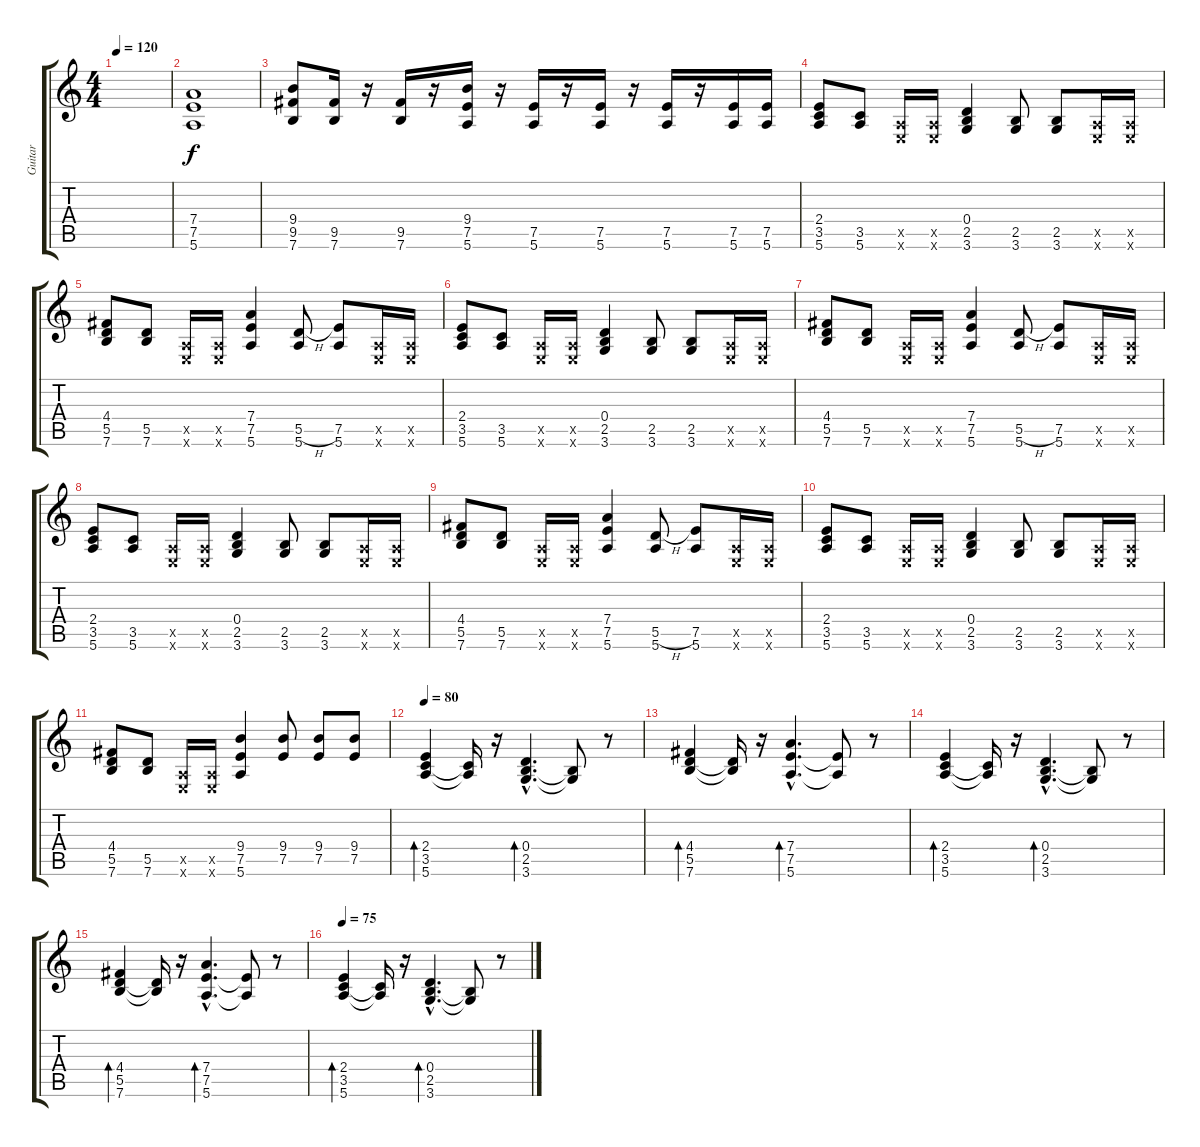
\track ("Guitar" "Guitar") {instrument distortionguitar}
\staff {score tabs}
\tuning (E4 B3 G3 D3 A2 E2) {hide}
\ts (4 4)
\tempo 120
\clef g2
\ks c
|
(7.4 7.5 5.6).1 |
(9.4 9.5 7.6).8 (9.5 7.6).16 r.16 (9.5 7.6).16 r.16 (9.4 7.5 5.6).16 r.16 (7.5 5.6).16 r.16 (7.5 5.6).16 r.16 (7.5 5.6).16 r.16 (7.5 5.6).16 (7.5 5.6).16 |
(2.4 3.5 5.6).8 (3.5 5.6).8 (0.5{x} 0.6{x}).16 (0.5{x} 0.6{x}).16 (0.4 2.5 3.6).4 (2.5 3.6).8 (2.5 3.6).8 (0.5{x} 0.6{x}).16 (0.5{x} 0.6{x}).16 |
(4.4 5.5 7.6).8 (5.5 7.6).8 (0.5{x} 0.6{x}).16 (0.5{x} 0.6{x}).16 (7.4 7.5 5.6).4 (5.5{h} 5.6).8 (7.5 5.6).8 (0.5{x} 0.6{x}).16 (0.5{x} 0.6{x}).16 |
(2.4 3.5 5.6).8 (3.5 5.6).8 (0.5{x} 0.6{x}).16 (0.5{x} 0.6{x}).16 (0.4 2.5 3.6).4 (2.5 3.6).8 (2.5 3.6).8 (0.5{x} 0.6{x}).16 (0.5{x} 0.6{x}).16 |
(4.4 5.5 7.6).8 (5.5 7.6).8 (0.5{x} 0.6{x}).16 (0.5{x} 0.6{x}).16 (7.4 7.5 5.6).4 (5.5{h} 5.6).8 (7.5 5.6).8 (0.5{x} 0.6{x}).16 (0.5{x} 0.6{x}).16 |
(2.4 3.5 5.6).8 (3.5 5.6).8 (0.5{x} 0.6{x}).16 (0.5{x} 0.6{x}).16 (0.4 2.5 3.6).4 (2.5 3.6).8 (2.5 3.6).8 (0.5{x} 0.6{x}).16 (0.5{x} 0.6{x}).16 |
(4.4 5.5 7.6).8 (5.5 7.6).8 (0.5{x} 0.6{x}).16 (0.5{x} 0.6{x}).16 (7.4 7.5 5.6).4 (5.5{h} 5.6).8 (7.5 5.6).8 (0.5{x} 0.6{x}).16 (0.5{x} 0.6{x}).16 |
(2.4 3.5 5.6).8 (3.5 5.6).8 (0.5{x} 0.6{x}).16 (0.5{x} 0.6{x}).16 (0.4 2.5 3.6).4 (2.5 3.6).8 (2.5 3.6).8 (0.5{x} 0.6{x}).16 (0.5{x} 0.6{x}).16 |
(4.4 5.5 7.6).8 (5.5 7.6).8 (0.5{x} 0.6{x}).16 (0.5{x} 0.6{x}).16 (9.4 7.5 5.6).4 (9.4 7.5).8 (9.4 7.5).8 (9.4 7.5).8 |
\tempo 80
(2.4 3.5 5.6).4{bd 240 instrument electricguitarjazz} (3.5{t} 5.6{t}).16 r.16 (0.4{hac} 2.5{hac} 3.6{hac}).4{d bd 240} (2.5{t} 3.6{t}).8 r.8 |
(4.4 5.5 7.6).4{bd 240} (5.5{t} 7.6{t}).16 r.16 (7.4{hac} 7.5{hac} 5.6{hac}).4{d bd 240} (7.5{t} 5.6{t}).8 r.8 |
(2.4 3.5 5.6).4{bd 240} (3.5{t} 5.6{t}).16 r.16 (0.4{hac} 2.5{hac} 3.6{hac}).4{d bd 240} (2.5{t} 3.6{t}).8 r.8 |
(4.4 5.5 7.6).4{bd 240} (5.5{t} 7.6{t}).16 r.16 (7.4{hac} 7.5{hac} 5.6{hac}).4{d bd 240} (7.5{t} 5.6{t}).8 r.8 |
\tempo 75
(2.4 3.5 5.6).4{bd 240} (3.5{t} 5.6{t}).16 r.16 (0.4{hac} 2.5{hac} 3.6{hac}).4{d bd 240} (2.5{t} 3.6{t}).8 r.8
